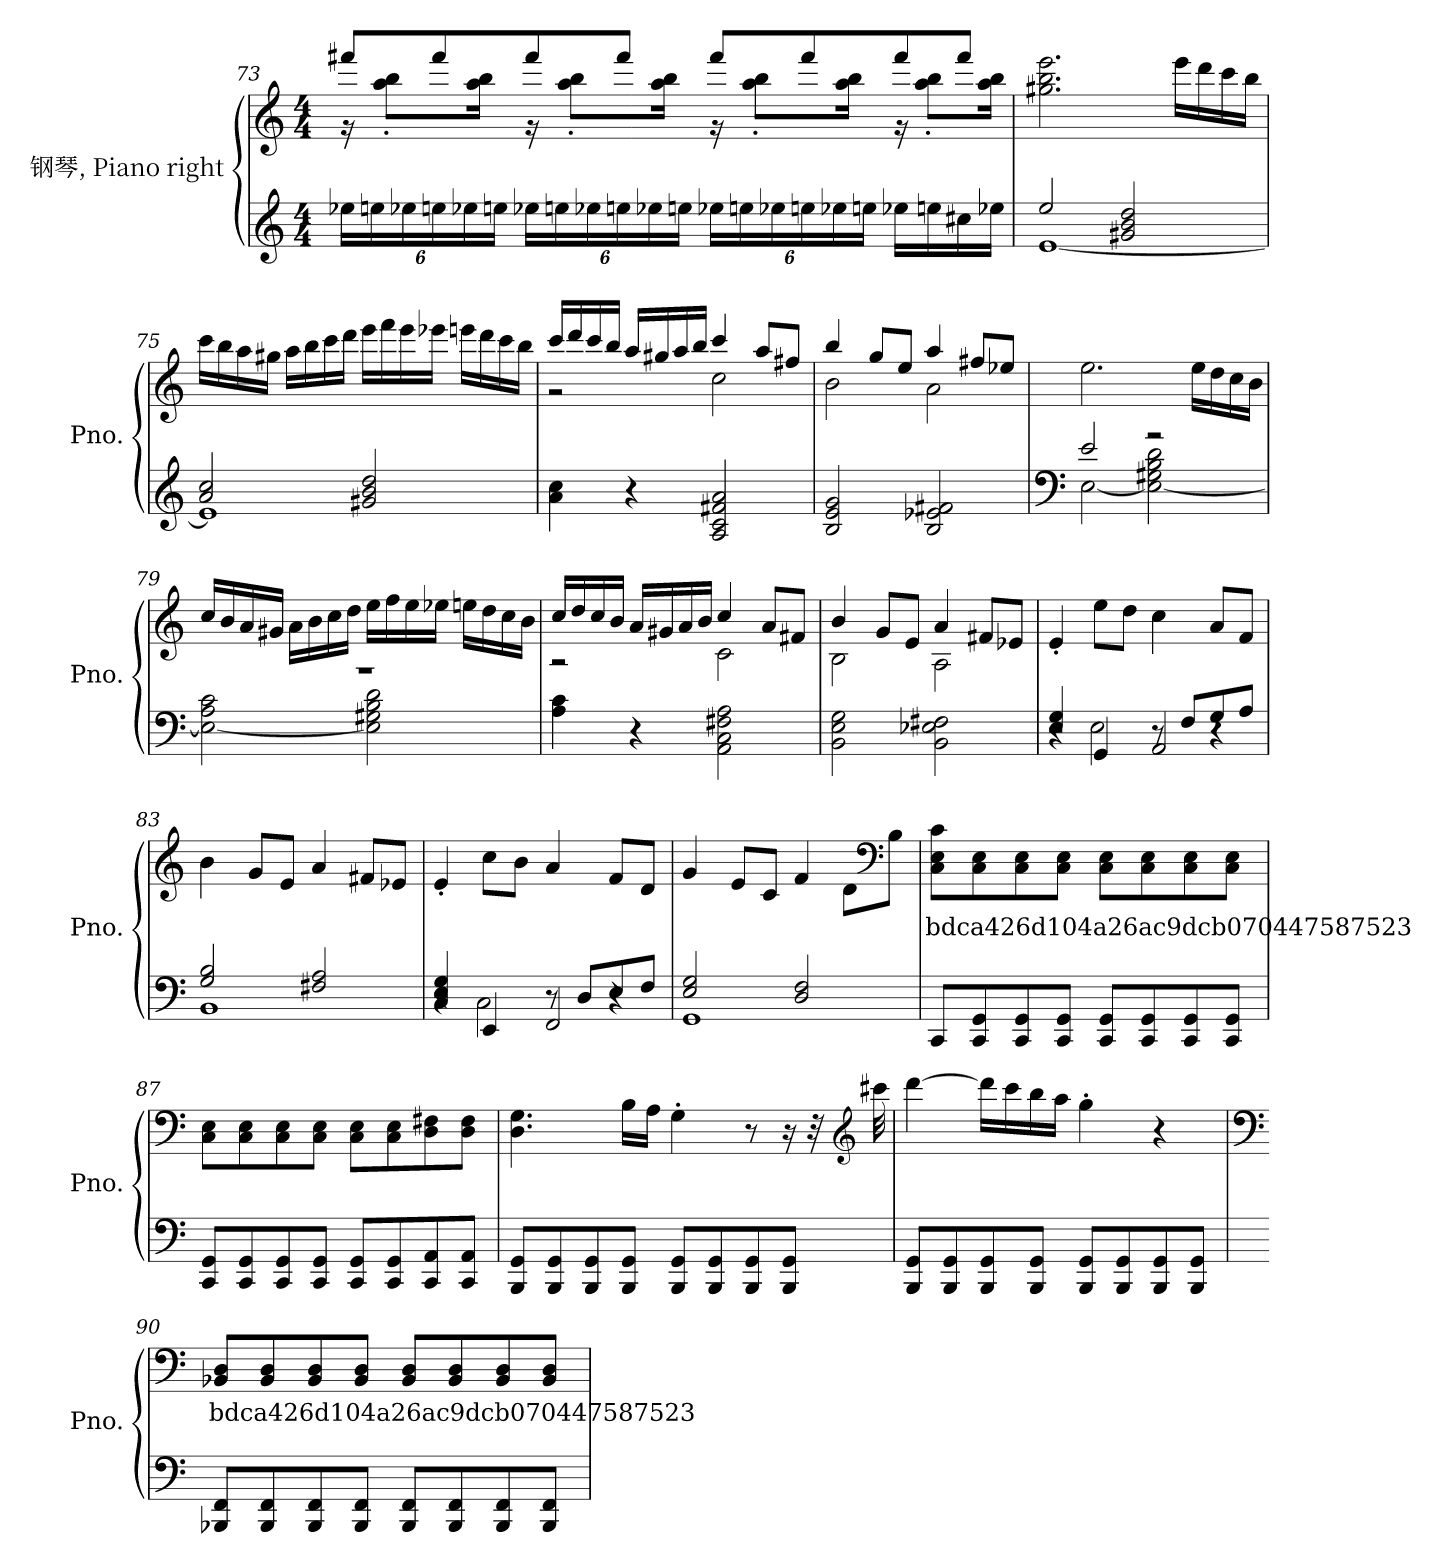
**kern	**kern	**text
*part1	*part1	*part1
*staff2	*staff1	*staff1
*I"钢琴, Piano right	*	*
*I'Pno.	*	*
!!LO:LB:g=z
*clefG2	*clefG2	*
*k[]	*k[]	*
*M4/4	*M4/4	*
*MM163	*MM163	*
*Xbrackettup	*	*
=73	=73	=73
*	*^	*
24ee-X\LL	8fff#X/L	16r	.
24een\	.	.	.
*	*MM160	*	*
.	.	8aa\' 8bb\'L	.
24ee-X\	.	.	.
*	*MM162	*	*
24een\	8fff#/	.	.
24ee-X\	.	.	.
*	*MM160	*	*
.	.	16aa\ 16bb\Jk	.
24een\JJ	.	.	.
24ee-X\LL	8fff#/	16r	.
24een\	.	.	.
*	*MM162	*	*
.	.	8aa\' 8bb\'L	.
24ee-X\	.	.	.
24een\	8fff#/J	.	.
24ee-X\	.	.	.
*	*MM164	*	*
.	.	16aa\ 16bb\Jk	.
24een\JJ	.	.	.
24ee-X\LL	8fff#/L	16r	.
24een\	.	.	.
*	*MM163	*	*
.	.	8aa\' 8bb\'L	.
24ee-X\	.	.	.
*	*MM161	*	*
24een\	8fff#/	.	.
24ee-X\	.	.	.
*	*MM159	*	*
.	.	16aa\ 16bb\Jk	.
24een\JJ	.	.	.
16ee-X\LL	8fff#/	16r	.
*	*MM161	*	*
16een\	.	8aa\' 8bb\'L	.
*	*MM157	*	*
16cc#X\	8fff#/J	.	.
*	*MM149	*	*
16ee-X\JJ	.	16aa\ 16bb\Jk	.
*	*v	*v	*
=74	=74	=74
*^	*	*
2ee/	[1e	2.gg#X\ 2.bb\ 2.eee\	.
2g#X/ 2b/ 2dd/	.	.	.
.	.	16eee\LL	.
.	.	16ddd\	.
.	.	16ccc\	.
.	.	16bb\JJ	.
!!LO:LB:g=z
=75	=75	=75	=75
2a/ 2cc/	1e]	16ccc\LL	.
.	.	16bb\	.
.	.	16aa\	.
.	.	16gg#X\JJ	.
.	.	16aa\LL	.
.	.	16bb\	.
.	.	16ccc\	.
*	*	*MM152	*
.	.	16ddd\JJ	.
*	*	*MM160	*
2g#X/ 2b/ 2dd/	.	16eee\LL	.
.	.	16fff\	.
.	.	16eee\	.
.	.	16eee-X\JJ	.
.	.	16eeen\LL	.
.	.	16ddd\	.
.	.	16ccc\	.
*	*	*MM159	*
.	.	16bb\JJ	.
*v	*v	*	*
=76	=76	=76
*	*^	*
4a\ 4cc\	16ccc/LL	2r	.
.	16ddd/	.	.
.	16ccc/	.	.
.	16bb/JJ	.	.
4r	16aa/LL	.	.
.	16gg#X/	.	.
.	16aa/	.	.
.	16bb/JJ	.	.
*	*MM154	*	*
2A/ 2c/ 2f#X/ 2a/	4ccc/	2cc\	.
.	8aa/L	.	.
*	*MM150	*	*
.	8ff#X/J	.	.
!!LO:LB:g=z	!!
=77	=77	=77	=77
*	*MM154	*	*
2B/ 2e/ 2g/	4bb/	2b\	.
.	8gg/L	.	.
*	*MM149	*	*
.	8ee/J	.	.
*	*MM154	*	*
2B/ 2e-X/ 2f#X/	4aa/	2a\	.
.	8ff#X/L	.	.
.	8ee-X/J	.	.
*	*v	*v	*
=78	=78	=78
*clefF4	*	*
*	*MM156	*
*^	*	*
2e/	[2E\	2.ee\	.
2r	2E\_ 2G#X\ 2B\ 2d\	.	.
.	.	16ee\LL	.
.	.	16dd\	.
.	.	16cc\	.
.	.	16b\JJ	.
=79	=79	=79	=79
1r	2E\_ 2A\ 2c\	16cc/LL	.
.	.	16b/	.
.	.	16a/	.
.	.	16g#X/JJ	.
.	.	16a\LL	.
.	.	16b\	.
.	.	16cc\	.
*	*	*MM152	*
.	.	16dd\JJ	.
*	*	*MM160	*
.	2E\] 2G#X\ 2B\ 2d\	16ee\LL	.
.	.	16ff\	.
.	.	16ee\	.
.	.	16ee-X\JJ	.
*	*	*MM162	*
.	.	16een\LL	.
.	.	16dd\	.
.	.	16cc\	.
.	.	16b\JJ	.
*v	*v	*	*
!!LO:PB:g=z
=80	=80	=80
*	*^	*
4A\ 4c\	16cc/LL	2r	.
.	16dd/	.	.
.	16cc/	.	.
.	16b/JJ	.	.
4r	16a/LL	.	.
.	16g#X/	.	.
.	16a/	.	.
.	16b/JJ	.	.
*	*MM155	*	*
2AA\ 2C\ 2F#X\ 2A\	4cc/	2c\	.
.	8a/L	.	.
*	*MM149	*	*
.	8f#X/J	.	.
=81	=81	=81	=81
*	*MM154	*	*
2BB\ 2E\ 2G\	4b/	2B\	.
.	8g/L	.	.
*	*MM149	*	*
.	8e/J	.	.
*	*MM154	*	*
2BB\ 2E-X\ 2F#X\	4a/	2A\	.
*	*MM152	*	*
.	8f#X/L	.	.
.	8e-X/J	.	.
*	*v	*v	*
=82	=82	=82
*^	*	*
*	*^	*	*
4E/ 4G/	4r	2r	4e'/	.
*	*	*	*MM152	*
4GG/	2E\	.	8ee\L	.
.	.	.	8dd\J	.
8r	.	2AA/	4cc\	.
8F/L	.	.	.	.
8G/	4r	.	8a/L	.
*	*	*	*MM147	*
8A/J	.	.	8f/J	.
*v	*v	*v	*	*
=83	=83	=83
*	*MM152	*
*^	*	*
2G/ 2B/	1BB	4b\	.
.	.	8g/L	.
.	.	8e/J	.
2F#X/ 2A/	.	4a/	.
.	.	8f#X/L	.
.	.	8e-X/J	.
!!LO:LB:g=z
=84	=84	=84	=84
*	*^	*	*
4C/ 4E/ 4G/	4r	2r	4e'/	.
*	*	*	*MM152	*
4EE/	2C\	.	8cc\L	.
.	.	.	8b\J	.
8r	.	2FF/	4a/	.
8D/L	.	.	.	.
8E/	4r	.	8f/L	.
*	*	*	*MM145	*
8F/J	.	.	8d/J	.
*v	*v	*v	*	*
=85	=85	=85
*	*MM151	*
*^	*	*
2E/ 2G/	1GG	4g/	.
.	.	8e/L	.
*	*	*MM146	*
.	.	8c/J	.
*	*	*MM151	*
2D/ 2F/	.	4f/	.
.	.	8d\L	.
*	*	*clefF4	*
*	*	*MM146	*
.	.	8B\J	.
*v	*v	*	*
=86	=86	=86
*	*MM160	*
8CC/L	8C\ 8E\ 8c\L	bdca426d104a26ac9dcb070447587523
8CC/ 8GG/	8C\ 8E\	.
*	*MM162	*
8CC/ 8GG/	8C\ 8E\	.
8CC/ 8GG/J	8C\ 8E\J	.
8CC/ 8GG/L	8C\ 8E\L	.
8CC/ 8GG/	8C\ 8E\	.
*	*MM161	*
8CC/ 8GG/	8C\ 8E\	.
8CC/ 8GG/J	8C\ 8E\J	.
!!LO:LB:g=z
=87	=87	=87
8CC/ 8GG/L	8C\ 8E\L	.
8CC/ 8GG/	8C\ 8E\	.
*	*MM161	*
8CC/ 8GG/	8C\ 8E\	.
8CC/ 8GG/J	8C\ 8E\J	.
*	*MM160	*
8CC/ 8GG/L	8C\ 8E\L	.
8CC/ 8GG/	8C\ 8E\	.
8CC/ 8AA/	8D\ 8F#X\	.
8CC/ 8AA/J	8D\ 8F#\J	.
=88	=88	=88
*	*MM159	*
8BBB/ 8GG/L	4.D\ 4.G\	.
8BBB/ 8GG/	.	.
8BBB/ 8GG/	.	.
8BBB/ 8GG/J	16B\LL	.
.	16A\JJ	.
8BBB/ 8GG/L	4G'\	.
8BBB/ 8GG/	.	.
8BBB/ 8GG/	8r	.
*	*MM154	*
8BBB/ 8GG/J	16r	.
.	32r	.
*	*clefG2	*
.	32ccc#X\	.
=89	=89	=89
*	*MM158	*
8BBB/ 8GG/L	[4ddd\	.
8BBB/ 8GG/	.	.
8BBB/ 8GG/	16ddd\LL]	.
.	16ccc\	.
8BBB/ 8GG/J	16bb\	.
.	16aa\JJ	.
*	*MM160	*
8BBB/ 8GG/L	4gg'\	.
8BBB/ 8GG/	.	.
8BBB/ 8GG/	4r	.
8BBB/ 8GG/J	.	.
!!LO:LB:g=z
=90	=90	=90
*	*clefF4	*
*	*MM160	*
8BBB-X/ 8FF/L	8BB-X/ 8D/L	bdca426d104a26ac9dcb070447587523
8BBB-/ 8FF/	8BB-/ 8D/	.
*	*MM162	*
8BBB-/ 8FF/	8BB-/ 8D/	.
8BBB-/ 8FF/J	8BB-/ 8D/J	.
*	*MM160	*
8BBB-/ 8FF/L	8BB-/ 8D/L	.
8BBB-/ 8FF/	8BB-/ 8D/	.
8BBB-/ 8FF/	8BB-/ 8D/	.
8BBB-/ 8FF/J	8BB-/ 8D/J	.
=	=	=
*-	*-	*-
